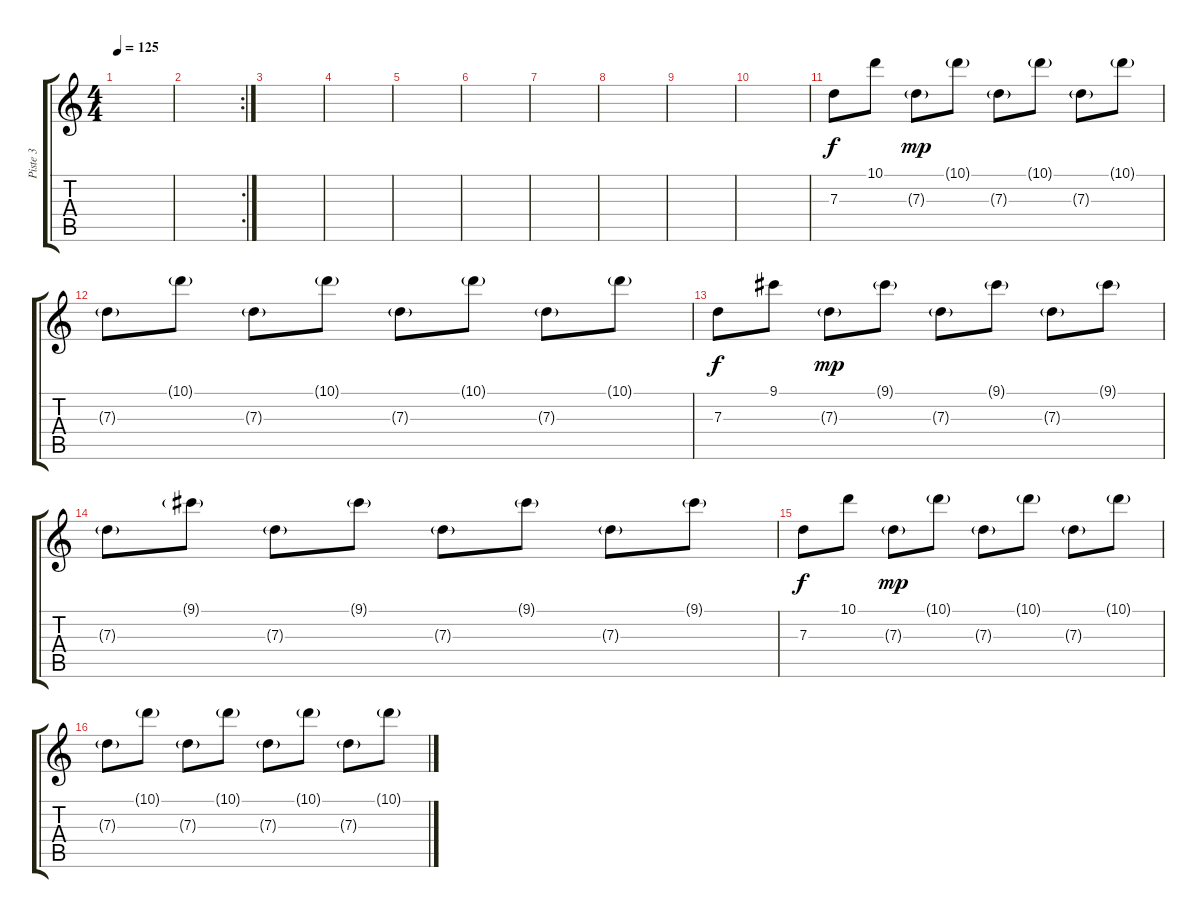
\track ("Piste 3" "Piste 3") {instrument electricguitarjazz}
\staff {score tabs}
\tuning (E4 B3 G3 D3 A2 D2) {hide}
\ts (4 4)
\tempo 125
\clef g2
\ks c
|
\rc 2
|
|
|
|
|
|
|
|
|
7.3.8{dy f} 10.1.8 7.3{g}.8{dy mp} 10.1{g}.8 7.3{g}.8 10.1{g}.8 7.3{g}.8 10.1{g}.8 |
7.3{g}.8 10.1{g}.8 7.3{g}.8 10.1{g}.8 7.3{g}.8 10.1{g}.8 7.3{g}.8 10.1{g}.8 |
7.3.8{dy f} 9.1.8 7.3{g}.8{dy mp} 9.1{g}.8 7.3{g}.8 9.1{g}.8 7.3{g}.8 9.1{g}.8 |
7.3{g}.8 9.1{g}.8 7.3{g}.8 9.1{g}.8 7.3{g}.8 9.1{g}.8 7.3{g}.8 9.1{g}.8 |
7.3.8{dy f} 10.1.8 7.3{g}.8{dy mp} 10.1{g}.8 7.3{g}.8 10.1{g}.8 7.3{g}.8 10.1{g}.8 |
7.3{g}.8 10.1{g}.8 7.3{g}.8 10.1{g}.8 7.3{g}.8 10.1{g}.8 7.3{g}.8 10.1{g}.8
